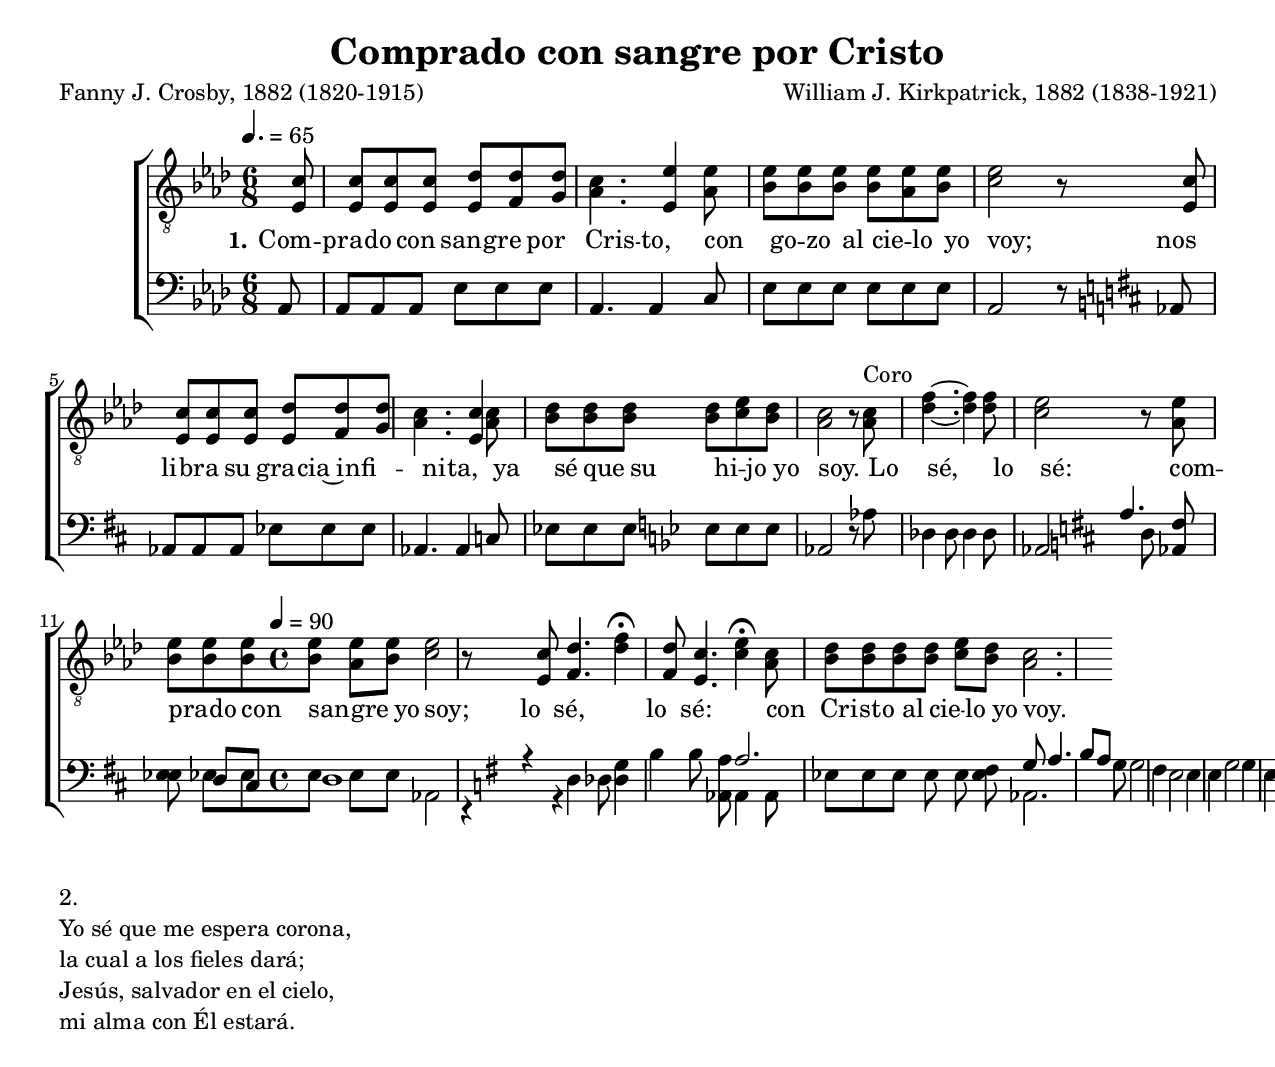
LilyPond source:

\version "2.12.3"

firstMusic = {
  \clef "treble_8"
  \time 6/8
  \key aes \major
  
  \partial 8 c'8 
  c' c' c' des' des' des' 
  c'4. ees'4 ees'8 
  ees' ees' ees' ees' ees' ees' 
  ees'2 r8 % Comprado con sangre por Cristo, con gozo al cielo yo voy
  
  c'8 
  c' c' c' des' des' des' 
  c'4. c'4 c'8 
  des' des' des' des' ees' des' 
  c'2 r8 % nos libra su gracia infinita, ya sé que su hijo yo soy

  c'8^"Coro"
  f'4. ~ f'4 f'8 
  ees'2 r8 ees'
  ees' ees' ees' ees' ees' ees'
  ees'2 r8 % Lo sé, lo sé! comprado con sangre yo soy
  
  c'8 
  des'4. f'4\fermata des'8 
  c'4. ees'4\fermata c'8
  des' des' des' des' ees' des'
  c'2. % Lo sé, lo sé! con Cristo al cielo yo voy
}

firstLyrics = \lyricmode {
}

secondMusic = {
  \clef "treble_8"
  \time 6/8
  \key aes \major

  \partial 8 ees8 
  ees ees ees ees f g 
  aes4. ees4 aes8 
  bes bes bes bes aes bes 
  c'2 r8 % Comprado con sangre por Cristo, con gozo al cielo yo voy

  ees8 
  ees ees ees ees f g 
  aes4. ees4 aes8 
  bes8 bes bes bes c' bes 
  aes2 r8 % nos libra su gracia infinita, ya sé que su hijo yo soy

  aes8 
  des'4. ~ des'4 des'8
  c'2 r8 aes8 
  bes bes bes bes aes bes 
  c'2 r8 % Lo sé, lo sé! comprado con sangre yo soy

  ees8 
  f4. des'4 f8 
  ees4. c'4 aes8
  bes bes bes bes c' bes
  aes2. % Lo sé, lo sé! con Cristo al cielo yo voy


  % Comprado con sangre por Cristo, con gozo al cielo yo voy
  % nos libra su gracia infinita, ya sé que su hijo yo soy

  % Lo sé, lo sé! comprado con sangre yo soy
  % Lo sé, lo sé! con Cristo al cielo yo voy

}

seconddMusic = {
  \clef "treble_8"
  \time 6/8
  \key aes \major

  \partial 8 ees8 
  ees ees ees ees f g 
  aes4. ees4 aes8 
  bes bes bes bes aes bes 
  c'2 r8 % Comprado con sangre por Cristo, con gozo al cielo yo voy

  ees8 
  ees ees ees ees f g 
  aes4. ees4 aes8 
  bes8 bes bes bes c' bes 
  aes2 r8 % nos libra su gracia infinita, ya sé que su hijo yo soy

  aes8 
  des'4. s4 des'8
  c'2 r8 aes8 
  bes bes bes bes aes bes 
  c'2 r8 % Lo sé, lo sé! comprado con sangre yo soy

  ees8 
  f4. \melisma des'4 \melismaEnd f8 
  ees4. \melisma c'4 \melismaEnd aes8
  bes bes bes bes c' bes
  aes2. % Lo sé, lo sé! con Cristo al cielo yo voy


  % Comprado con sangre por Cristo, con gozo al cielo yo voy
  % nos libra su gracia infinita, ya sé que su hijo yo soy

  % Lo sé, lo sé! comprado con sangre yo soy
  % Lo sé, lo sé! con Cristo al cielo yo voy

}

secondLyrics = \lyricmode  {
  \set stanza = #"1."
  Com -- pra -- do con san -- gre por Cris -- to,
  con go -- zo al cie -- lo yo voy;
  nos li -- bra su gra -- cia~in -- fi -- ni -- ta,
  ya sé que su hi -- jo yo soy.

  Lo sé, lo sé:
  com -- pra -- do con san -- gre yo soy;
  lo sé,__ lo sé:__
  con Cris -- to al cie -- lo yo voy.
}

baritoneMusic = {
  %% Intro
  \clef bass
  \time 2/4
  R2*6 | \key d \major
  R2*4 | \key bes \major
  R2*4 | \key d \major
  a4. d8 |
  fis8 e d cis |
  \time 4/4 \tempo 4 = 90
  d1 | \key g \major
  %% A
  r4 d g b | % Si a Cristo
  b8 a a2. | % buscas
  r4 fis8 g a4. b8 | % En humilde
  a g g2 fis4 | % ruego con
  e2 e4 e | % fe obten-
  g2 g4 e | % drás gozo_y
  c2 d4 e | % paz, gozo_y
  e2 d2 | % paaz

  r4 b,2 d4 | % gracia y
  d e2 r4 | % amor 
  e4 e e e | %llena el cora--
  d1  | %zón
  r4 d g b | % si a Cristo
  b8 a a2 g4 | % buscas con 
  g1 ~ | %fe _
  g2. r4 | %

  r4 d g b | % Si a Cristo
  b8 a a2. | % buscas
  r4 a8 b c'4. d'8 | % En humilde
  c' b b2 a4 | % ruego con
  g2 g4 g | % fe obten-
  d'2 c'4 b | % drás gozo_y
  a1 | % paz, gozo_y
  a2 fis2| % paaz

  r4 d'2 fis4 % Gracia_y
  fis4 g2. % amor
  c'4 b a g % llena el cora--
  a1 % zón

  r4 d g a % Si a Cristo
  c'8 b b4 b a % buscas en tu
  g2. a4 % afli--
  c'2 ais4 g % ción  con--
  g2. d4 % suelo
  e2 fis4 g % siempre
  b2. a4 % me se--
  g2. % rás

  g4 | \key c \major % Je--
  g4. g8 g4 c' | % sús te
  c'4. g8 a4 c' |
  c' g c' c' |
  b2. b4 |
  c'4. b8 c'4 c' |
  a4. a8 c'4 c' |
  c' g g g |
  g2. c4 |
  a4. a8 b4 a | % siempre
  g4 a ais a | %  siempre cerca
  a2 fis4 fis8 fis |
  f4 f f d | 
  r4 g, c e | % Confío en
  e8 d d2. |
  r4 d8 e f4. g8 |
  f e e2 d4 |
  c2 c4 c |
  a2 a4 a |
  f2 g4 g |
  a2 g | % Gozo y paaaz
  r4 e2 g4 | % Fuerza y luz
  b4 a2 a4 |
  d e f fis | % la tempes
  b a g f |
  e1 |
  r4 d f a |
  a8 g g2. |
  a2. a4 | % In prayer
  g2 a |
  ais1 |
  a1 |
  fis1 |
  c2. e4 | % Paz tendrá tu corazón
  f4 f f f |
  e2 f |
  e1 |
}

baritoneLyrics = \lyricmode {
  To -- do__a Dios en o -- ra -- ción.
}

bassMusic = {
  \clef "bass"
  \time 6/8
  \key aes \major

  \partial 8 aes,8 
  aes, aes, aes, ees ees ees 
  aes,4. aes,4 c8 
  ees8 ees ees ees ees ees 
  aes,2 r8 % Comprado con sangre por Cristo, con gozo al cielo yo voy

  aes,8 
  aes, aes, aes, ees ees ees 
  aes,4. aes,4 c8 
  ees ees ees ees ees ees 
  aes,2 r8 % nos libra su gracia infinita, ya sé que su hijo yo soy

  aes8
  des4 des8 des4 des8
  aes,2 r8 aes,8 
  ees ees ees ees ees ees 
  aes,2 r4 % Lo sé, lo sé! comprado con sangre yo soy

  r4 des8 des4 r8 
  r4 aes,8 aes,4 aes,8 
  ees ees ees ees ees ees 
  aes,2. % Lo sé, lo sé! con Cristo al cielo yo voy

}

bassLyrics = \lyricmode  {
}


#(set-default-paper-size "letter")

\header {
  title = "Comprado con sangre por Cristo"
  poet = "Fanny J. Crosby, 1882 (1820-1915)"
  composer = "William J. Kirkpatrick, 1882 (1838-1921)"
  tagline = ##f
}

\score {
  \new ChoirStaff <<
    \new Staff = "tenors" \with { printPartCombineTexts = ##f } {
      \tempo 4. = 65
      <<
        \new Voice = "hiddenTenor" { \hideNotes \seconddMusic }
        \new Voice = "upper" { \partcombine \firstMusic \secondMusic }
      >>
    }

    \new Lyrics \lyricsto "hiddenTenor" { \secondLyrics }

    \new Staff = "basses" \with { printPartCombineTexts = ##f } {
      \set Staff.soloText = #"barítono"
      \set Staff.soloIIText = #"bajo"
      \set Staff.aDueText = #"ambos"
      \partcombine \baritoneMusic \bassMusic
    }
  >>
  \layout {}
  \midi {}
}

\markup {
  \wordwrap-string #"
  2.

  Yo sé que me espera corona,

  la cual a los fieles dará;

  Jesús, salvador en el cielo,

  mi alma con Él estará."
}